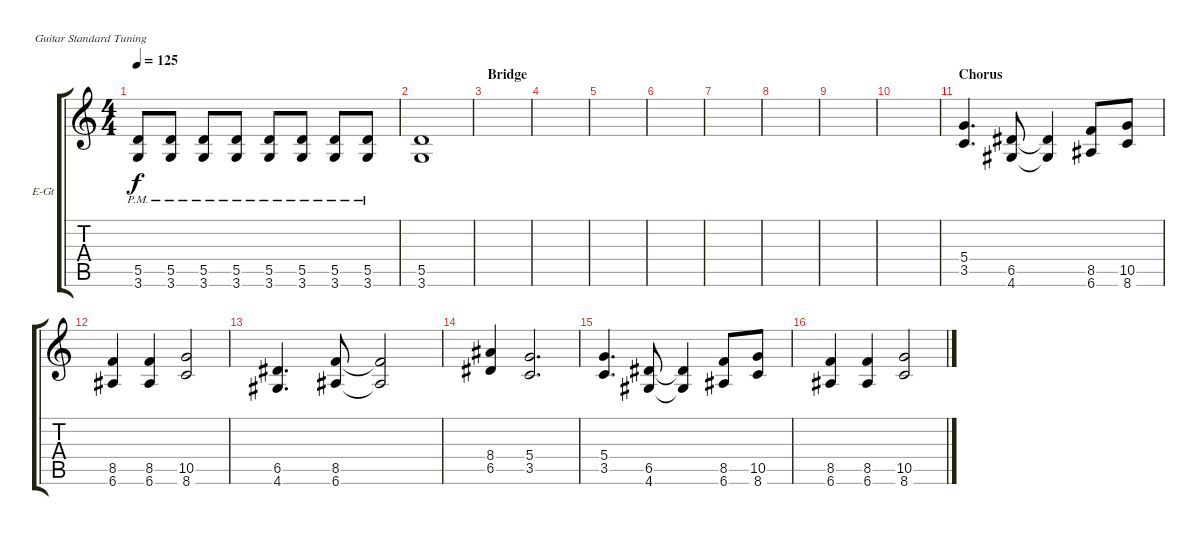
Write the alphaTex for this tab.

\bracketExtendMode groupsimilarinstruments
\firstSystemTrackNameOrientation horizontal
\otherSystemsTrackNameOrientation horizontal
\track ("Richie Sambora (Rythm)" "E-Gt") {instrument overdrivenguitar}
\staff {score tabs}
\tuning (E4 B3 G3 D3 A2 E2)
\ts (4 4)
\tempo 125
\clef g2
\ks c
(3.6{pm} 5.5{pm}).8{dy f} (3.6{pm} 5.5{pm}).8 (3.6{pm} 5.5{pm}).8 (3.6{pm} 5.5{pm}).8 (3.6{pm} 5.5{pm}).8 (3.6{pm} 5.5{pm}).8 (3.6{pm} 5.5{pm}).8 (3.6{pm} 5.5{pm}).8 |
(3.6 5.5).1 |
\section ("" "Bridge")
|
|
|
|
|
|
|
|
\section ("" "Chorus")
(5.4 3.5).4{d} (6.5 4.6).8 (6.5{t} 4.6{t}).4 (8.5 6.6).8 (10.5 8.6).8 |
(8.5 6.6).4 (8.5 6.6).4 (10.5 8.6).2 |
(6.5 4.6).4{d} (8.5 6.6).8 (8.5{t} 6.6{t}).2 |
(8.4 6.5).4 (5.4 3.5).2{d} |
(5.4 3.5).4{d} (6.5 4.6).8 (6.5{t} 4.6{t}).4 (8.5 6.6).8 (10.5 8.6).8 |
(8.5 6.6).4 (8.5 6.6).4 (10.5 8.6).2
